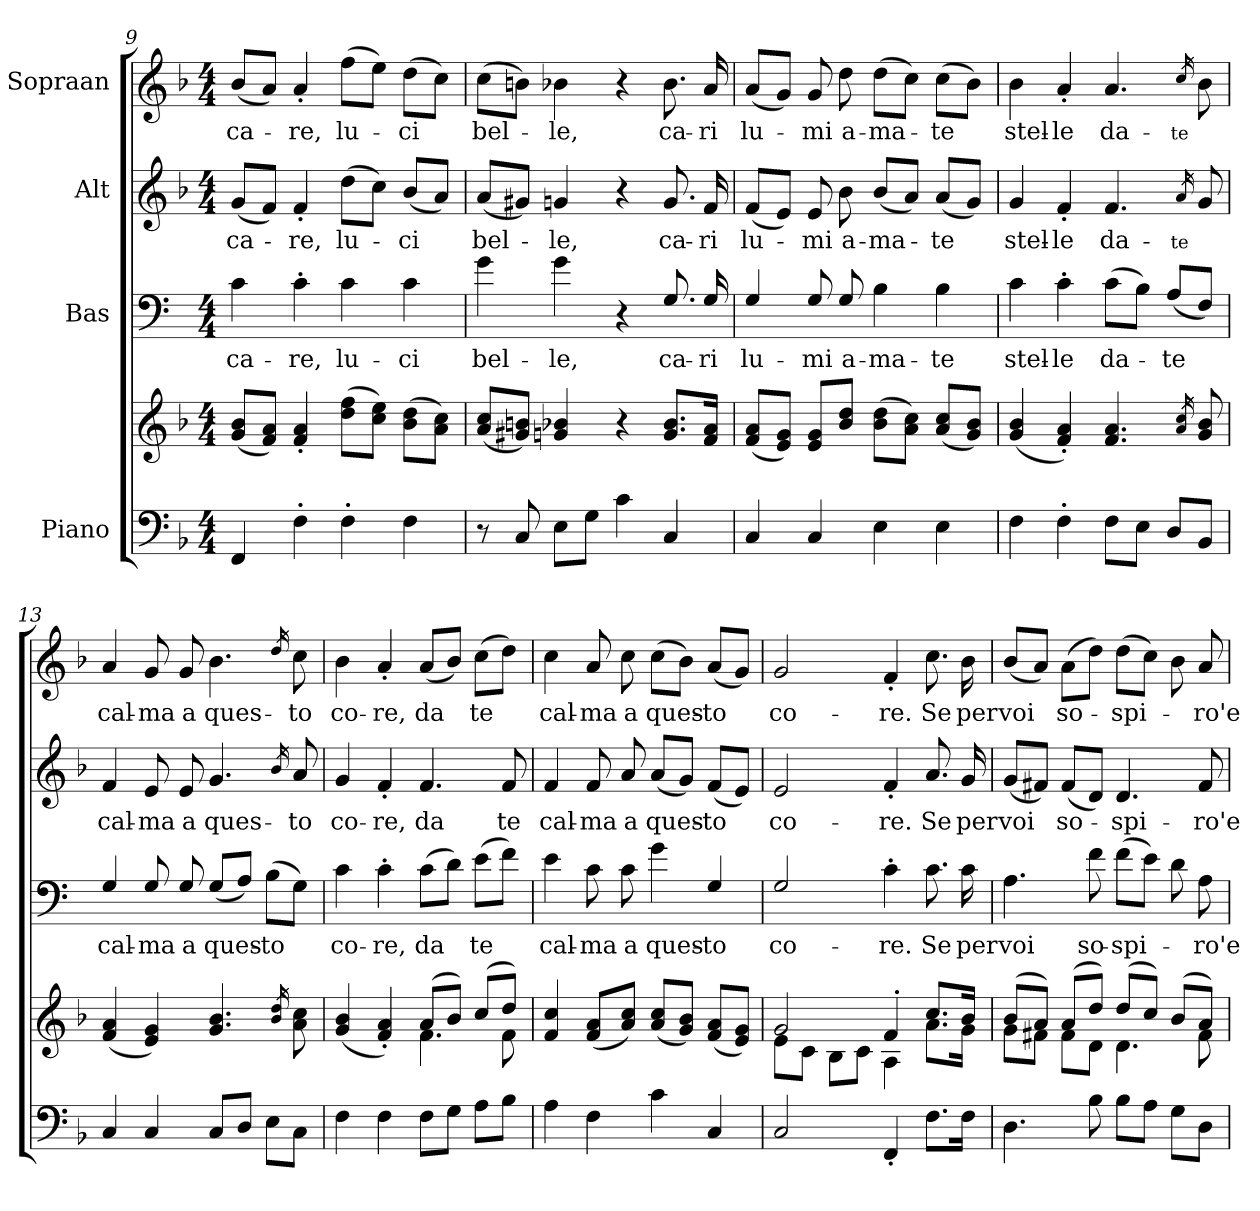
**kern	**kern	**kern	**text	**kern	**text	**kern	**text
*part4	*part4	*part3	*part3	*part2	*part2	*part1	*part1
*staff5	*staff4	*staff3	*staff3	*staff2	*staff2	*staff1	*staff1
*I"Piano	*	*I"Bas	*	*I"Alt	*	*I"Sopraan	*
!!LO:PB:g=z
*clefF4	*clefG2	*clefF4	*	*clefG2	*	*clefG2	*
*	*	*ITrd4c7	*	*	*	*	*
*k[b-]	*k[b-]	*k[b-]	*	*k[b-]	*	*k[b-]	*
*F:	*F:	*F:	*	*F:	*	*F:	*
*M4/4	*M4/4	*M4/4	*	*M4/4	*	*M4/4	*
=9	=9	=9	=9	=9	=9	=9	=9
!	!	!	!LO:LY:b	!	!LO:LY:b	!	!LO:LY:b
4FF/	(<8g/ 8b-/L	4F\	ca-	(<8g/L	ca-	(<8b-/L	ca-
.	8f/ 8a/J)	.	.	8f/J)	.	8a/J)	.
!	!	!	!LO:LY:b	!	!LO:LY:b	!	!LO:LY:b
4F'>\	4f/'> 4a/'>	4F'>\	-re,	4f'>/	-re,	4a'>/	-re,
!	!	!	!LO:LY:b	!	!LO:LY:b	!	!LO:LY:b
4F'>\	(>8dd\ 8ff\L	4F\	lu-	(>8dd\L	lu-	(>8ff\L	lu-
.	8cc\ 8ee\J)	.	.	8cc\J)	.	8ee\J)	.
!	!	!	!LO:LY:b	!	!LO:LY:b	!	!LO:LY:b
4F\	(>8b-\ 8dd\L	4F\	-ci	(<8b-/L	-ci	(>8dd\L	-ci
.	8a\ 8cc\J)	.	.	8a/J)	.	8cc\J)	.
=10	=10	=10	=10	=10	=10	=10	=10
!	!	!	!LO:LY:b	!	!LO:LY:b	!	!LO:LY:b
8r	(<8a/ 8cc/L	4c\	bel-	(<8a/L	bel-	(>8cc\L	bel-
8C</	8g#X/ 8bn/J)	.	.	8g#X/J)	.	8bn\J)	.
!	!	!	!LO:LY:b	!	!LO:LY:b	!	!LO:LY:b
8E>\L	4gn/ 4b-X/	4c\	-le,	4gn/	-le,	4b-X\	-le,
8G>\J	.	.	.	.	.	.	.
4c>\	4r	4r	.	4r	.	4r	.
!	!	!	!LO:LY:b	!	!LO:LY:b	!	!LO:LY:b
4C>/	8.g/ 8.b-/L	8.C/	ca-	8.g/	ca-	8.b-\	ca-
!	!	!	!LO:LY:b	!	!LO:LY:b	!	!LO:LY:b
.	16f/ 16a/Jk	16C/	-ri	16f/	-ri	16a/	-ri
=11	=11	=11	=11	=11	=11	=11	=11
!	!	!	!LO:LY:b	!	!LO:LY:b	!	!LO:LY:b
4C/	(<8f/ 8a/L	4C/	lu-	(<8f/L	lu-	(<8a/L	lu-
.	8e/ 8g/J)	.	.	8e/J)	.	8g/J)	.
!	!	!	!LO:LY:b	!	!LO:LY:b	!	!LO:LY:b
4C/	8e/ 8g/L	8C/	-mi	8e/	-mi	8g/	-mi
!	!	!	!LO:LY:b	!	!LO:LY:b	!	!LO:LY:b
.	8b-/ 8dd/J	8C/	a-	8b-\	a-	8dd\	a-
!	!	!	!LO:LY:b	!	!LO:LY:b	!	!LO:LY:b
4E\	(>8b-\ 8dd\L	4E\	-ma-	(<8b-/L	-ma-	(>8dd\L	-ma-
.	8a\ 8cc\J)	.	.	8a/J)	.	8cc\J)	.
!	!	!	!LO:LY:b	!	!LO:LY:b	!	!LO:LY:b
4E\	(<8a/ 8cc/L	4E\	-te	(<8a/L	-te	(>8cc\L	-te
.	8g/ 8b-/J)	.	.	8g/J)	.	8b-\J)	.
=12	=12	=12	=12	=12	=12	=12	=12
!	!	!	!LO:LY:b	!	!LO:LY:b	!	!LO:LY:b
4F\	(<4g/ 4b-/	4F\	stel-	4g/	stel-	4b-\	stel-
!	!	!	!LO:LY:b	!	!LO:LY:b	!	!LO:LY:b
4F'>\	4f/'> 4a/'>)	4F'>\	-le	4f'>/	-le	4a'>/	-le
!	!	!	!LO:LY:b	!	!LO:LY:b	!	!LO:LY:b
8F\L	4.f/ 4.a/	(>8F\L	da-	4.f/	da-	4.a/	da-
8E\J	.	8E\J)	.	.	.	.	.
!	!	!	!LO:LY:b	!	!	!	!
8D/L	.	(<8D/L	-te	.	.	.	.
!	!	!	!	!	!LO:LY:b	!	!LO:LY:b
.	16qa/ 16qcc/	.	.	16qa/	-te	16qcc/	-te
8BB-/J	8g/ 8b-/	8BB-/J)	.	8g/	.	8b-\	.
!!LO:LB:g=z
=13	=13	=13	=13	=13	=13	=13	=13
!	!	!	!LO:LY:b	!	!LO:LY:b	!	!LO:LY:b
4C/	(<4f/ 4a/	4C/	cal-	4f/	cal-	4a/	cal-
!	!	!	!LO:LY:b	!	!LO:LY:b	!	!LO:LY:b
4C/	4e/ 4g/)	8C/	-ma	8e/	-ma	8g/	-ma
!	!	!	!LO:LY:b	!	!LO:LY:b	!	!LO:LY:b
.	.	8C/	a	8e/	a	8g/	a
!	!	!	!LO:LY:b	!	!LO:LY:b	!	!LO:LY:b
8C/L	4.g/ 4.b-/	(<8C/L	ques-	4.g/	ques-	4.b-\	ques-
8D/J	.	8D/J)	.	.	.	.	.
!	!	!	!LO:LY:b	!	!	!	!
8E\L	.	(>8E\L	-to	.	.	.	.
.	16qb-/ 16qdd/	.	.	16qb-/	.	16qdd/	.
!	!	!	!	!	!LO:LY:b	!	!LO:LY:b
8C\J	8a\ 8cc\	8C\J)	.	8a/	-to	8cc\	-to
=14	=14	=14	=14	=14	=14	=14	=14
*	*^	*	*	*	*	*	*
!	!	!	!	!LO:LY:b	!	!LO:LY:b	!	!LO:LY:b
4F\	(>4g/ 4b-/	2ryy	4F\	co-	4g/	co-	4b-\	co-
!	!	!	!	!LO:LY:b	!	!LO:LY:b	!	!LO:LY:b
4F\	4f/'> 4a/'>)	.	4F'>\	-re,	4f'>/	-re,	4a'>/	-re,
!	!	!	!	!LO:LY:b	!	!LO:LY:b	!	!LO:LY:b
8F\L	(>8a/L	4.f\	(>8F\L	da	4.f/	da	(<8a/L	da
8G\J	8b-/J)	.	8G\J)	.	.	.	8b-/J)	.
!	!	!	!	!LO:LY:b	!	!	!	!LO:LY:b
8A\L	(>8cc/L	.	(>8A\L	te	.	.	(>8cc\L	te
!	!	!	!	!	!	!LO:LY:b	!	!
8B-\J	8dd/J)	8f\	8B-\J)	.	8f/	te	8dd\J)	.
=15	=15	=15	=15	=15	=15	=15	=15	=15
!	!	!	!	!LO:LY:b	!	!LO:LY:b	!	!LO:LY:b
*	*v	*v	*	*	*	*	*	*
4A\	4f/ 4cc/	4A\	cal-	4f/	cal-	4cc\	cal-
!	!	!	!LO:LY:b	!	!LO:LY:b	!	!LO:LY:b
4F\	(<8f/ 8a/L	8F\	-ma	8f/	-ma	8a/	-ma
!	!	!	!LO:LY:b	!	!LO:LY:b	!	!LO:LY:b
.	8a/ 8cc/J)	8F\	a	8a/	a	8cc\	a
!	!	!	!LO:LY:b	!	!LO:LY:b	!	!LO:LY:b
4c\	(<8a/ 8cc/L	4c\	ques-	(<8a/L	ques-	(>8cc\L	ques-
.	8g/ 8b-/J)	.	.	8g/J)	.	8b-\J)	.
!	!	!	!LO:LY:b	!	!LO:LY:b	!	!LO:LY:b
4C/	(<8f/ 8a/L	4C/	-to	(<8f/L	-to	(<8a/L	-to
.	8e/ 8g/J)	.	.	8e/J)	.	8g/J)	.
=16	=16	=16	=16	=16	=16	=16	=16
*	*^	*	*	*	*	*	*
!	!	!	!	!LO:LY:b	!	!LO:LY:b	!	!LO:LY:b
2C/	2g/	8e\L	2C/	co-	2e/	co-	2g/	co-
.	.	8c\J	.	.	.	.	.	.
.	.	8B-\L	.	.	.	.	.	.
.	.	8c\J	.	.	.	.	.	.
!	!	!	!	!LO:LY:b	!	!LO:LY:b	!	!LO:LY:b
4FF'>/	4f'>/	4A\	4F'>\	-re.	4f'>/	-re.	4f'>/	-re.
!	!	!	!	!LO:LY:b	!	!LO:LY:b	!	!LO:LY:b
8.F\L	8.cc/L	8.a\L	8.F\	Se	8.a/	Se	8.cc\	Se
!	!	!	!	!LO:LY:b	!	!LO:LY:b	!	!LO:LY:b
16F\Jk	16b-/Jk	16g\Jk	16F\	per	16g/	per	16b-\	per
!!LO:PB:g=z
=17	=17	=17	=17	=17	=17	=17	=17	=17
!	!	!	!	!LO:LY:b	!	!LO:LY:b	!	!LO:LY:b
4.D\	(>8b-/L	8g\L	4.D\	voi	(<8g/L	voi	(<8b-/L	voi
.	8a/J)	8f#X\J	.	.	8f#X/J)	.	8a/J)	.
!	!	!	!	!	!	!LO:LY:b	!	!LO:LY:b
.	(>8a/L	8f#\L	.	.	(<8f#/L	so-	(>8a\L	so-
!	!	!	!	!LO:LY:b	!	!	!	!
8B-\	8dd/J)	8d\J	8B-\	so-	8d/J)	.	8dd\J)	.
!	!	!	!	!LO:LY:b	!	!LO:LY:b	!	!LO:LY:b
8B-\L	(>8dd/L	4.d\	(>8B-\L	-spi-	4.d/	-spi-	(>8dd\L	-spi-
8A\J	8cc/J)	.	8A\J)	.	.	.	8cc\J)	.
8G\L	(>8b-/L	.	8G\	.	.	.	8b-\	.
!	!	!	!	!LO:LY:b	!	!LO:LY:b	!	!LO:LY:b
8D\J	8a/J)	8f#\	8D\	-ro'e	8f#/	-ro'e	8a/	-ro'e
*	*v	*v	*	*	*	*	*	*
=	=	=	=	=	=	=	=
*-	*-	*-	*-	*-	*-	*-	*-
